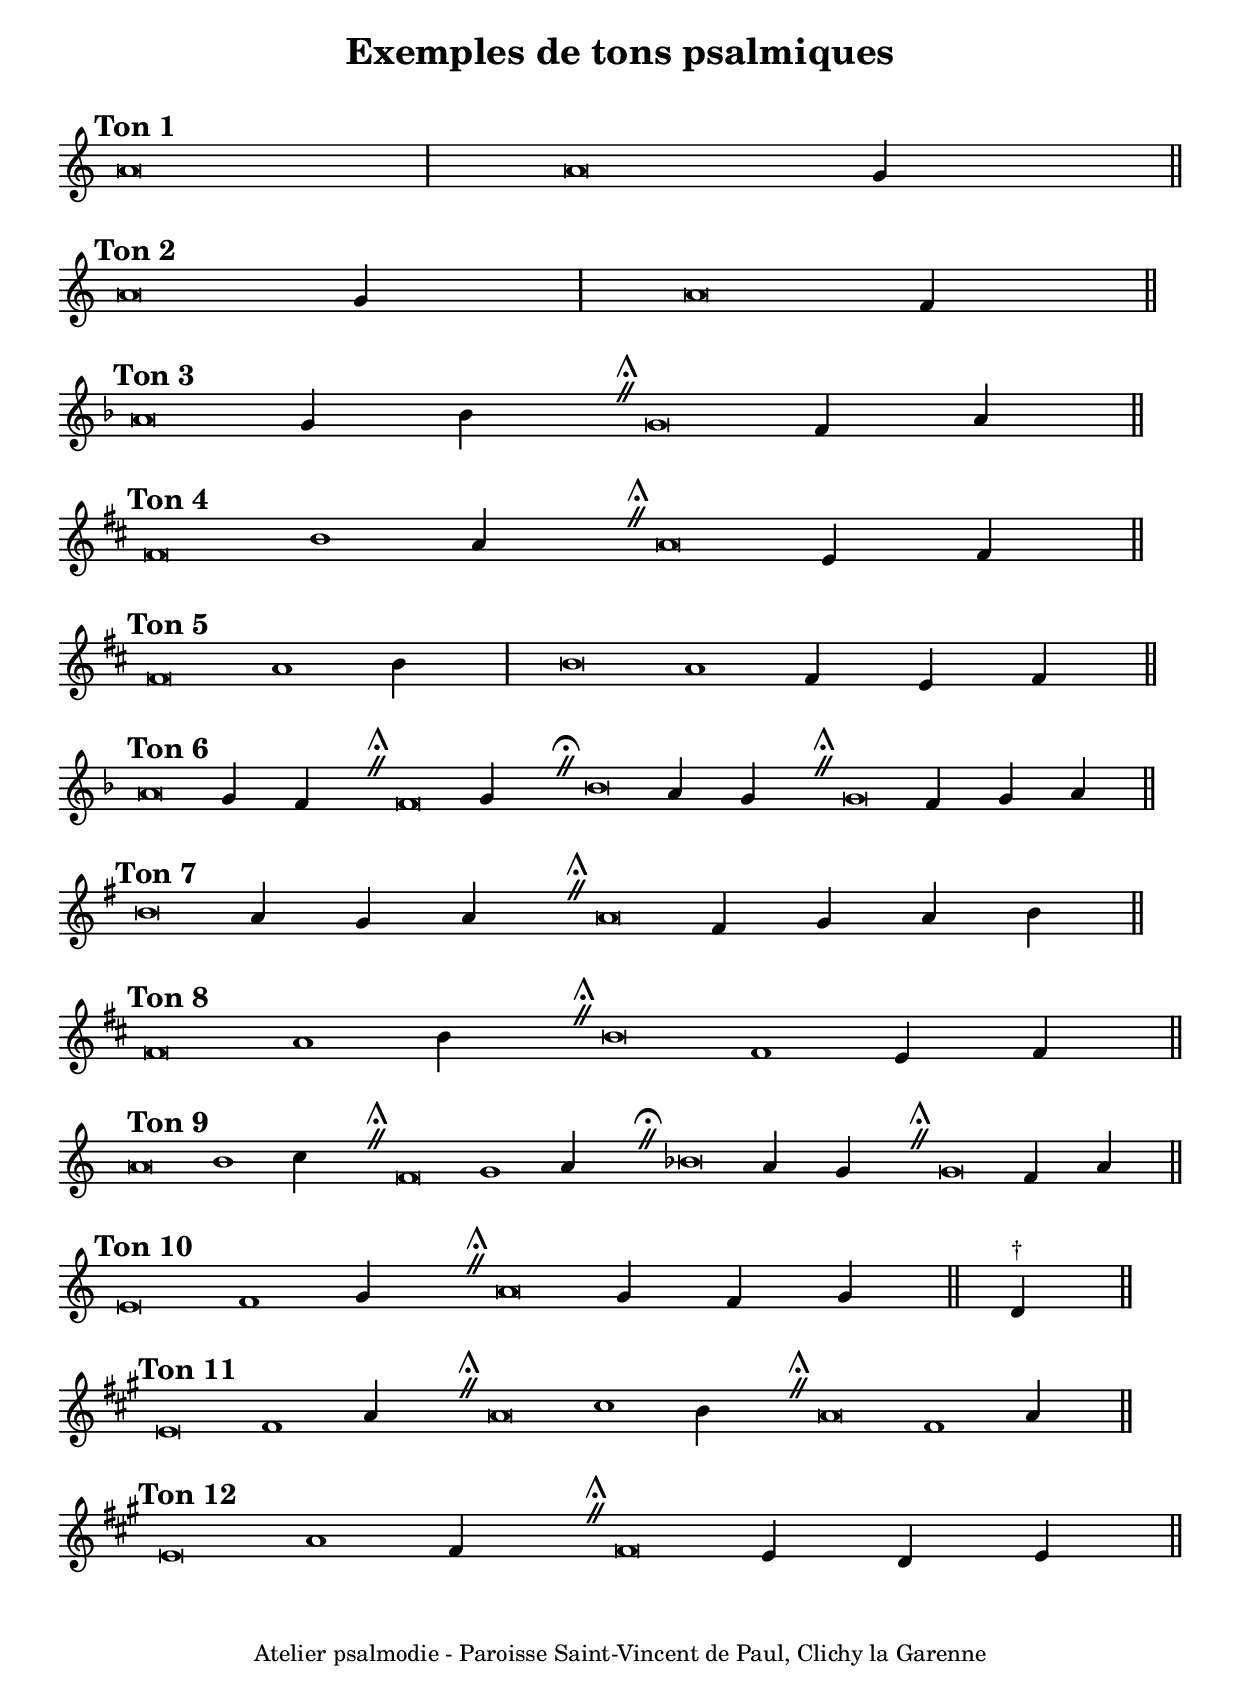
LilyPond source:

\version "2.19.82"
\include "gregorian.ly"
\include "english.ly"

\header {
  title = \markup
     \column {
       \combine \null \vspace #1
       "Exemples de tons psalmiques"
       " "
      }
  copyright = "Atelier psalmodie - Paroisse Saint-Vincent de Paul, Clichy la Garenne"
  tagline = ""
}

\score {
  \new StaffGroup \relative c'' {
    \cadenzaOn
    % Ton 1
    \new Staff {
      \set Score.timing = ##f
      \key c \major
      \mark \markup { \bold "Ton 1" }
      a\breve s1 s4 s s \bar "|"
      a\breve s1 g4 s4 s \bar "||" \break
    }
    % Ton 2
    \new Staff {
      \key c \major
      \mark \markup { \bold "Ton 2" }
      a\breve s1 g4 s4 s s \bar "|"
      a\breve s1 f4 s4 s \bar "||" \break
    }
    % Ton 3
    \new Staff {
      \key d \minor
      \mark \markup { \bold "Ton 3" }
      a\breve s1 g4 bf4 s4 \divisioMaior
      g\breve s1 f4 a4 s4 \bar "||" \break
    }
    % Ton 4
    \new Staff {
      \key d \major
      \mark \markup { \bold "Ton 4" }
      fs\breve b1 a4 \divisioMaior
      a\breve e4 fs4 \bar "||" \break
    }
    % Ton 5
    \new Staff {
      \key d \major
      \mark \markup { \bold "Ton 5" }
      fs\breve a1 b4 \bar "|"
      b\breve a1 fs4 e fs \bar "||" \break
    }
    % Ton 6
    \new Staff {
      \key d \minor
      \mark \markup { \bold "Ton 6" }
      a\breve g4 f4 \divisioMaior
      f\breve g4 \divisioMaxima
      bf\breve a4 g4 \divisioMaior
      g\breve f4 g a \bar "||" \break
    }
    % Ton 7
    \new Staff {
      \key g \major
      \mark \markup { \bold "Ton 7" }
      b\breve a4 g a \divisioMaior
      a\breve fs4 g a b \bar "||" \break
    }
    % Ton 8
    \new Staff {
      \key d \major
      \mark \markup { \bold "Ton 8" }
      fs\breve a1 b4 \divisioMaior
      b\breve fs1 e4 fs \bar "||" \break
    }
    % Ton 9
    \new Staff {
      \key c \major
      \mark \markup { \bold "Ton 9" }
      a\breve b1 c4 \divisioMaior
      f,\breve g1 a4 \divisioMaxima
      bf\breve a4 g \divisioMaior
      g\breve f4 a \bar "||" \break
    }
    % Ton 10
    \new Staff {
      \key c \major
      \mark \markup { \bold "Ton 10" }
      e\breve f1 g4 \divisioMaior
      a\breve g4 f g \bar "||" d4^\markup { † } \bar "||" \break
    }
    % Ton 11
    \new Staff {
      \key a \major
      \mark \markup { \bold "Ton 11" }
      e\breve fs1 a4 \divisioMaior
      a\breve cs1 b4 \divisioMaior
      a\breve fs1 a4 \bar "||" \break
    }
    % Ton 12
    \new Staff {
      \key a \major
      \mark \markup { \bold "Ton 12" }
      e\breve a1 fs4 \divisioMaior
      fs\breve e4 d e \bar "||"
    }
  }
  \layout {
    \override Staff.TimeSignature #'stencil = ##f
    ragged-last = ##f
    ragged-right = ##f
    \context {
      \Staff \RemoveEmptyStaves
    }
  }
}
